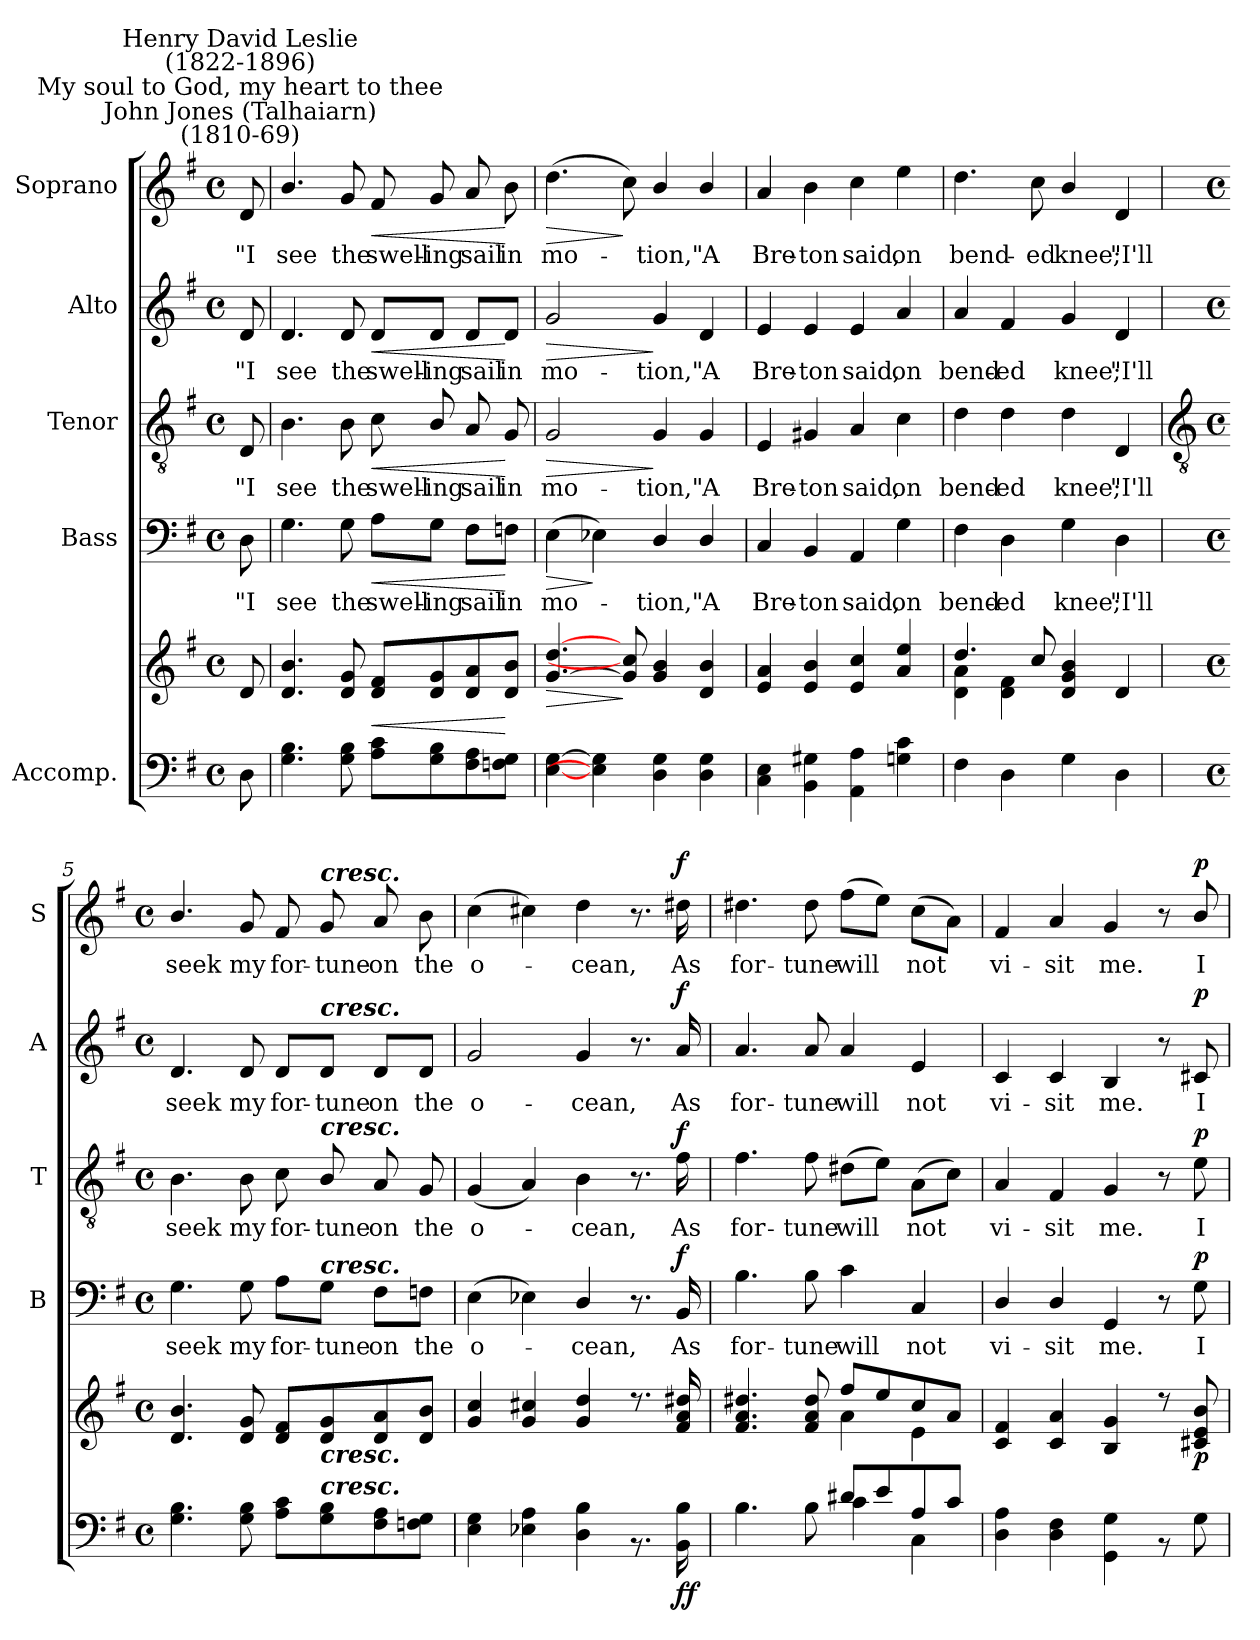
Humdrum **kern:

**kern	**kern	**dynam	**kern	**text	**dynam	**kern	**text	**dynam	**kern	**text	**dynam	**kern	**text	**dynam
*part5	*part5	*part5	*part4	*part4	*part4	*part3	*part3	*part3	*part2	*part2	*part2	*part1	*part1	*part1
*staff6	*staff5	*staff5/6	*staff4	*staff4	*staff4	*staff3	*staff3	*staff3	*staff2	*staff2	*staff2	*staff1	*staff1	*staff1
*I"Accomp.	*	*	*I"Bass	*	*	*I"Tenor	*	*	*I"Alto	*	*	*I"Soprano	*	*
*	*	*	*I'B	*	*	*I'T	*	*	*I'A	*	*	*I'S	*	*
*clefF4	*clefG2	*	*clefF4	*	*	*clefGv2	*	*	*clefG2	*	*	*clefG2	*	*
*k[f#]	*k[f#]	*	*k[f#]	*	*	*k[f#]	*	*	*k[f#]	*	*	*k[f#]	*	*
*G:	*G:	*	*G:	*	*	*G:	*	*	*G:	*	*	*G:	*	*
*M4/4	*M4/4	*	*M4/4	*	*	*M4/4	*	*	*M4/4	*	*	*M4/4	*	*
*met(c)	*met(c)	*	*met(c)	*	*	*met(c)	*	*	*met(c)	*	*	*met(c)	*	*
*MM108	*MM108	*	*MM108	*	*	*MM108	*	*	*MM108	*	*	*MM108	*	*
=	=	=	=	=	=	=	=	=	=	=	=	=	=	=
*	*^	*	*	*	*	*	*	*	*	*	*	*	*	*
!	!	!	!	!	!	!	!	!	!	!	!	!	!LO:TX:a:cj:t=John Jones (Talhaiarn)\n(1810-69)	!	!
!	!	!	!	!	!	!	!	!	!	!	!	!	!LO:TX:a:cj:t=My soul to God, my heart to thee	!	!
!	!	!	!	!	!	!	!	!	!	!	!	!	!LO:TX:a:cj:t=Henry David Leslie\n(1822-1896)	!	!
!	!	!	!	!	!LO:LY:b	!	!	!LO:LY:b	!	!	!LO:LY:b	!	!	!LO:LY:b	!
8D	8d/	8ryy	.	8D	"I	.	8D	"I	.	8d	"I	.	8d/	"I	.
=1	=1	=1	=1	=1	=1	=1	=1	=1	=1	=1	=1	=1	=1	=1	=1
!	!	!	!	!	!LO:LY:b	!	!	!LO:LY:b	!	!	!LO:LY:b	!	!	!LO:LY:b	!
4.G 4.B	4.d/ 4.b/	1ryy	.	4.G	see	.	4.B	see	.	4.d	see	.	4.b/	see	.
!	!	!	!	!	!LO:LY:b	!	!	!LO:LY:b	!	!	!LO:LY:b	!	!	!LO:LY:b	!
8G 8B	8d 8g	.	.	8G	the	.	8B	the	.	8d	the	.	8g	the	.
!	!	!	!LO:HP:b	!	!LO:LY:b	!LO:HP:b	!	!LO:LY:b	!LO:HP:b	!	!LO:LY:b	!LO:HP:b	!	!LO:LY:b	!LO:HP:b
8A 8cL	8d 8f#L	.	<	8A\L	swell-	<	8c	swell-	<	8d/L	swell-	<	8f#	swell-	<
!	!	!	!	!	!LO:LY:b	!	!	!LO:LY:b	!	!	!LO:LY:b	!	!	!LO:LY:b	!
8G 8B	8d 8g	.	.	8G\J	-ing	.	8B/	-ing	.	8d/J	-ing	.	8g	-ing	.
!	!	!	!	!	!LO:LY:b	!	!	!LO:LY:b	!	!	!LO:LY:b	!	!	!LO:LY:b	!
8F# 8A	8d 8a	.	.	8F#\L	sail	.	8A	sail	.	8d/L	sail	.	8a	sail	.
!	!	!	!	!	!LO:LY:b	!	!	!LO:LY:b	!	!	!LO:LY:b	!	!	!LO:LY:b	!
8Fn 8GJ	8d 8bJ	.	[	8Fn\J	in	[	8G	in	[	8d/J	in	[	8b	in	[
=2	=2	=2	=2	=2	=2	=2	=2	=2	=2	=2	=2	=2	=2	=2	=2
!	!	!	!LO:HP:b	!	!LO:LY:b	!LO:HP:b	!	!LO:LY:b	!LO:HP:b	!	!LO:LY:b	!LO:HP:b	!	!LO:LY:b	!LO:HP:b
[4E [4G	[4.g [4.dd	1ryy	>	(>4E	mo-	>	2G	mo-	>	2g	mo-	>	(>4.dd	mo-	>
4E-] 4G]	.	.	.	4E-X)	.	]	.	.	.	.	.	.	.	.	.
.	8g] 8cc]	.	]	.	.	.	.	.	.	.	.	.	8cc)	.	]
!	!	!	!	!	!LO:LY:b	!	!	!LO:LY:b	!	!	!LO:LY:b	!	!	!LO:LY:b	!
4D\ 4G\	4g/ 4b/	.	.	4D/	tion,"	.	4G	-tion,"	]	4g	-tion,"	]	4b/	tion,"	.
!	!	!	!	!	!LO:LY:b	!	!	!LO:LY:b	!	!	!LO:LY:b	!	!	!LO:LY:b	!
4D\ 4G\	4d/ 4b/	.	.	4D/	A	.	4G	A	.	4d	A	.	4b/	A	.
=3	=3	=3	=3	=3	=3	=3	=3	=3	=3	=3	=3	=3	=3	=3	=3
!	!	!	!	!	!LO:LY:b	!	!	!LO:LY:b	!	!	!LO:LY:b	!	!	!LO:LY:b	!
4C 4E	4e 4a	1ryy	.	4C	Bre-	.	4E	Bre-	.	4e	Bre-	.	4a	Bre-	.
!	!	!	!	!	!LO:LY:b	!	!	!LO:LY:b	!	!	!LO:LY:b	!	!	!LO:LY:b	!
4BB 4G#X	4e 4b	.	.	4BB	-ton	.	4G#X	-ton	.	4e	-ton	.	4b	-ton	.
!	!	!	!	!	!LO:LY:b	!	!	!LO:LY:b	!	!	!LO:LY:b	!	!	!LO:LY:b	!
4AA 4A	4e 4cc	.	.	4AA	said,	.	4A	said,	.	4e	said,	.	4cc	said,	.
!	!	!	!	!	!LO:LY:b	!	!	!LO:LY:b	!	!	!LO:LY:b	!	!	!LO:LY:b	!
4Gn 4c	4a 4ee	.	.	4G	on	.	4c	on	.	4a	on	.	4ee	on	.
=4	=4	=4	=4	=4	=4	=4	=4	=4	=4	=4	=4	=4	=4	=4	=4
!	!	!	!	!	!LO:LY:b	!	!	!LO:LY:b	!	!	!LO:LY:b	!	!	!LO:LY:b	!
4F#	4.dd/	4d\ 4a\	.	4F#	bend-	.	4d	bend-	.	4a	bend-	.	4.dd	bend-	.
!	!	!	!	!	!LO:LY:b	!	!	!LO:LY:b	!	!	!LO:LY:b	!	!	!	!
4D	.	4d\ 4f#\	.	4D	-ed	.	4d	-ed	.	4f#	-ed	.	.	.	.
!	!	!	!	!	!	!	!	!	!	!	!	!	!	!LO:LY:b	!
.	8cc/	.	.	.	.	.	.	.	.	.	.	.	8cc	-ed	.
!	!	!	!	!	!LO:LY:b	!	!	!LO:LY:b	!	!	!LO:LY:b	!	!	!LO:LY:b	!
4G	4d/ 4g/ 4b/	2ryy	.	4G	knee;	.	4d	knee;	.	4g	knee;	.	4b/	knee;	.
!	!	!	!	!	!LO:LY:b	!	!	!LO:LY:b	!	!	!LO:LY:b	!	!	!LO:LY:b	!
4D	4d	.	.	4D	"I'll	.	4D	"I'll	.	4d	"I'll	.	4d	"I'll	.
!!LO:LB:g=z
=5	=5	=5	=5	=5	=5	=5	=5	=5	=5	=5	=5	=5	=5	=5	=5
*	*	*	*	*	*	*	*clefGv2	*	*	*	*	*	*	*	*
*M4/4	*M4/4	*	*	*M4/4	*	*	*M4/4	*	*	*M4/4	*	*	*M4/4	*	*
*met(c)	*met(c)	*	*	*met(c)	*	*	*met(c)	*	*	*met(c)	*	*	*met(c)	*	*
*^	*	*	*	*	*	*	*	*	*	*	*	*	*	*	*
!	!	!	!	!	!	!LO:LY:b	!	!	!LO:LY:b	!	!	!LO:LY:b	!	!	!LO:LY:b	!
1ryy	4.G 4.B	4.d/ 4.b/	1ryy	.	4.G	seek	.	4.B	seek	.	4.d	seek	.	4.b/	seek	.
!	!	!	!	!	!	!LO:LY:b	!	!	!LO:LY:b	!	!	!LO:LY:b	!	!	!LO:LY:b	!
.	8G 8B	8d 8g	.	.	8G	my	.	8B	my	.	8d	my	.	8g	my	.
!	!	!	!	!	!	!LO:LY:b	!	!	!LO:LY:b	!	!	!LO:LY:b	!	!	!LO:LY:b	!
.	8A 8cL	8d 8f#L	.	.	8A\L	for-	.	8c	for-	.	8d/L	for-	.	8f#	for-	.
!	!	!	!	!	!	!	!	!	!	!	!	!	!	!LO:TX:a:Bi:t=cresc.	!	!
!	!	!	!	!	!	!	!	!	!	!	!LO:TX:a:Bi:t=cresc.	!	!	!	!	!
!	!	!	!	!	!	!	!	!LO:TX:a:Bi:t=cresc.	!	!	!	!	!	!	!	!
!	!	!	!	!	!LO:TX:a:Bi:t=cresc.	!	!	!	!	!	!	!	!	!	!	!
!	!	!LO:TX:b:Bi:t=cresc.	!	!	!	!	!	!	!	!	!	!	!	!	!	!
!	!LO:TX:a:Bi:t=cresc.	!	!	!	!	!	!	!	!	!	!	!	!	!	!	!
!	!	!	!	!	!	!LO:LY:b	!	!	!LO:LY:b	!	!	!LO:LY:b	!	!	!LO:LY:b	!
.	8G 8B	8d 8g	.	.	8G\J	-tune	.	8B/	-tune	.	8d/J	-tune	.	8g	-tune	.
!	!	!	!	!	!	!LO:LY:b	!	!	!LO:LY:b	!	!	!LO:LY:b	!	!	!LO:LY:b	!
.	8F# 8A	8d 8a	.	.	8F#\L	on	.	8A	on	.	8d/L	on	.	8a	on	.
!	!	!	!	!	!	!LO:LY:b	!	!	!LO:LY:b	!	!	!LO:LY:b	!	!	!LO:LY:b	!
.	8Fn 8GJ	8d 8bJ	.	.	8Fn\J	the	.	8G	the	.	8d/J	the	.	8b	the	.
=6	=6	=6	=6	=6	=6	=6	=6	=6	=6	=6	=6	=6	=6	=6	=6	=6
!	!	!	!	!	!	!LO:LY:b	!	!	!LO:LY:b	!	!	!LO:LY:b	!	!	!LO:LY:b	!
1ryy	4E 4G	4g 4cc	1ryy	.	(>4E	o-	.	(<4G	o-	.	2g	o-	.	(>4cc	o-	.
.	4E-X 4A	4g 4cc#X	.	.	4E-X)	.	.	4A)	.	.	.	.	.	4cc#X)	.	.
!	!	!	!	!	!	!LO:LY:b	!	!	!LO:LY:b	!	!	!LO:LY:b	!	!	!LO:LY:b	!
.	4D\ 4B\	4g 4dd	.	.	4D/	cean,	.	4B	cean,	.	4g	-cean,	.	4dd	cean,	.
.	8.r	8.r	.	.	8.r	.	.	8.r	.	.	8.r	.	.	8.r	.	.
!	!	!	!	!LO:DY:b=2	!	!LO:LY:b	!	!	!LO:LY:b	!	!	!LO:LY:b	!	!	!LO:LY:b	!
!	!	!	!	!LO:DY:n=1:b	!	!	!LO:DY:b	!	!	!LO:DY:b	!	!	!LO:DY:b	!	!	!LO:DY:b
.	16BB 16B	16f# 16a 16dd#X	.	f f	16BB	As	f	16f#	As	f	16a	As	f	16dd#X	As	f
=7	=7	=7	=7	=7	=7	=7	=7	=7	=7	=7	=7	=7	=7	=7	=7	=7
!	!	!	!	!	!	!LO:LY:b	!	!	!LO:LY:b	!	!	!LO:LY:b	!	!	!LO:LY:b	!
2ryy	4.B	4.f# 4.a 4.dd#X	2ryy	.	4.B	for-	.	4.f#	for-	.	4.a	for-	.	4.dd#X	for-	.
!	!	!	!	!	!	!LO:LY:b	!	!	!LO:LY:b	!	!	!LO:LY:b	!	!	!LO:LY:b	!
.	8B	8f# 8a 8dd#	.	.	8B	-tune	.	8f#	-tune	.	8a	-tune	.	8dd#	-tune	.
!	!	!	!	!	!	!LO:LY:b	!	!	!LO:LY:b	!	!	!LO:LY:b	!	!	!LO:LY:b	!
8d#X/L	4c	8ff#/L	4a\	.	4c	will	.	(>8d#XL	will	.	4a	will	.	(>8ff#L	will	.
8e/	.	8ee/	.	.	.	.	.	8eJ)	.	.	.	.	.	8eeJ)	.	.
!	!	!	!	!	!	!LO:LY:b	!	!	!LO:LY:b	!	!	!LO:LY:b	!	!	!LO:LY:b	!
8A/	4C\	8cc/	4e\	.	4C	not	.	(>8AL	not	.	4e	not	.	(>8ccL	not	.
8c/J	.	8aJ	.	.	.	.	.	8cJ)	.	.	.	.	.	8aJ)	.	.
=8	=8	=8	=8	=8	=8	=8	=8	=8	=8	=8	=8	=8	=8	=8	=8	=8
!	!	!	!	!	!	!LO:LY:b	!	!	!LO:LY:b	!	!	!LO:LY:b	!	!	!LO:LY:b	!
1ryy	4D\ 4A\	4c 4f#	1ryy	.	4D/	vi-	.	4A	vi-	.	4c	vi-	.	4f#	vi-	.
!	!	!	!	!	!	!LO:LY:b	!	!	!LO:LY:b	!	!	!LO:LY:b	!	!	!LO:LY:b	!
.	4D\ 4F#\	4c 4a	.	.	4D/	-sit	.	4F#	-sit	.	4c	-sit	.	4a	-sit	.
!	!	!	!	!	!	!LO:LY:b	!	!	!LO:LY:b	!	!	!LO:LY:b	!	!	!LO:LY:b	!
.	4GG 4G	4B 4g	.	.	4GG	me.	.	4G	me.	.	4B	me.	.	4g	me.	.
.	8r	8r	.	.	8r	.	.	8r	.	.	8r	.	.	8r	.	.
!	!	!	!	!LO:DY:b	!	!LO:LY:b	!LO:DY:b	!	!LO:LY:b	!LO:DY:b	!	!LO:LY:b	!LO:DY:b	!	!LO:LY:b	!LO:DY:b
.	8G	8c#X/ 8e/ 8b/	.	p	8G	I	p	8e	I	p	8c#X	I	p	8b/	I	p
*v	*v	*	*	*	*	*	*	*	*	*	*	*	*	*	*	*
*	*v	*v	*	*	*	*	*	*	*	*	*	*	*	*	*
=	=	=	=	=	=	=	=	=	=	=	=	=	=	=
*-	*-	*-	*-	*-	*-	*-	*-	*-	*-	*-	*-	*-	*-	*-
